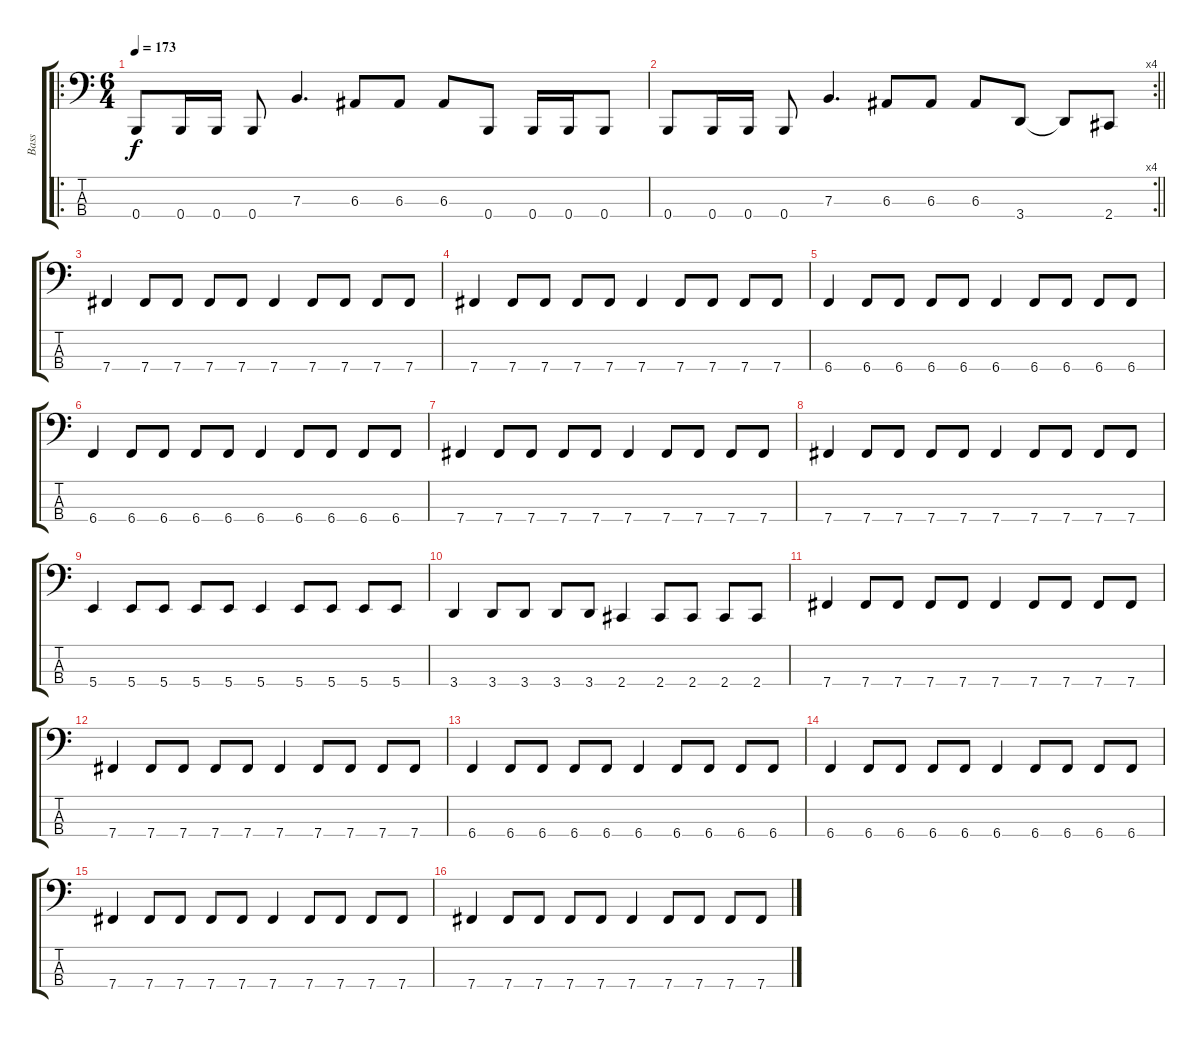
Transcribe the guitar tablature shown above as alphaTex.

\track ("Bass" "Bass") {instrument electricbassfinger}
\staff {score tabs}
\tuning (D2 A1 E1 B0) {hide}
\ro
\ts (6 4)
\section ("" "")
\tempo 173
\clef f4
\ks c
0.4.8{dy f} 0.4.16 0.4.16 0.4.8 7.3.4{d} 6.3.8 6.3.8 6.3.8 0.4.8 0.4.16 0.4.16 0.4.8 |
\rc 4
\barLineRight lightlight
0.4.8 0.4.16 0.4.16 0.4.8 7.3.4{d} 6.3.8 6.3.8 6.3.8 3.4.8 3.4{t}.8 2.4.8 |
\section ("" "")
7.4.4 7.4.8 7.4.8 7.4.8 7.4.8 7.4.4 7.4.8 7.4.8 7.4.8 7.4.8 |
7.4.4 7.4.8 7.4.8 7.4.8 7.4.8 7.4.4 7.4.8 7.4.8 7.4.8 7.4.8 |
6.4.4 6.4.8 6.4.8 6.4.8 6.4.8 6.4.4 6.4.8 6.4.8 6.4.8 6.4.8 |
6.4.4 6.4.8 6.4.8 6.4.8 6.4.8 6.4.4 6.4.8 6.4.8 6.4.8 6.4.8 |
7.4.4 7.4.8 7.4.8 7.4.8 7.4.8 7.4.4 7.4.8 7.4.8 7.4.8 7.4.8 |
7.4.4 7.4.8 7.4.8 7.4.8 7.4.8 7.4.4 7.4.8 7.4.8 7.4.8 7.4.8 |
5.4.4 5.4.8 5.4.8 5.4.8 5.4.8 5.4.4 5.4.8 5.4.8 5.4.8 5.4.8 |
3.4.4 3.4.8 3.4.8 3.4.8 3.4.8 2.4.4 2.4.8 2.4.8 2.4.8 2.4.8 |
7.4.4 7.4.8 7.4.8 7.4.8 7.4.8 7.4.4 7.4.8 7.4.8 7.4.8 7.4.8 |
7.4.4 7.4.8 7.4.8 7.4.8 7.4.8 7.4.4 7.4.8 7.4.8 7.4.8 7.4.8 |
6.4.4 6.4.8 6.4.8 6.4.8 6.4.8 6.4.4 6.4.8 6.4.8 6.4.8 6.4.8 |
6.4.4 6.4.8 6.4.8 6.4.8 6.4.8 6.4.4 6.4.8 6.4.8 6.4.8 6.4.8 |
7.4.4 7.4.8 7.4.8 7.4.8 7.4.8 7.4.4 7.4.8 7.4.8 7.4.8 7.4.8 |
7.4.4 7.4.8 7.4.8 7.4.8 7.4.8 7.4.4 7.4.8 7.4.8 7.4.8 7.4.8
